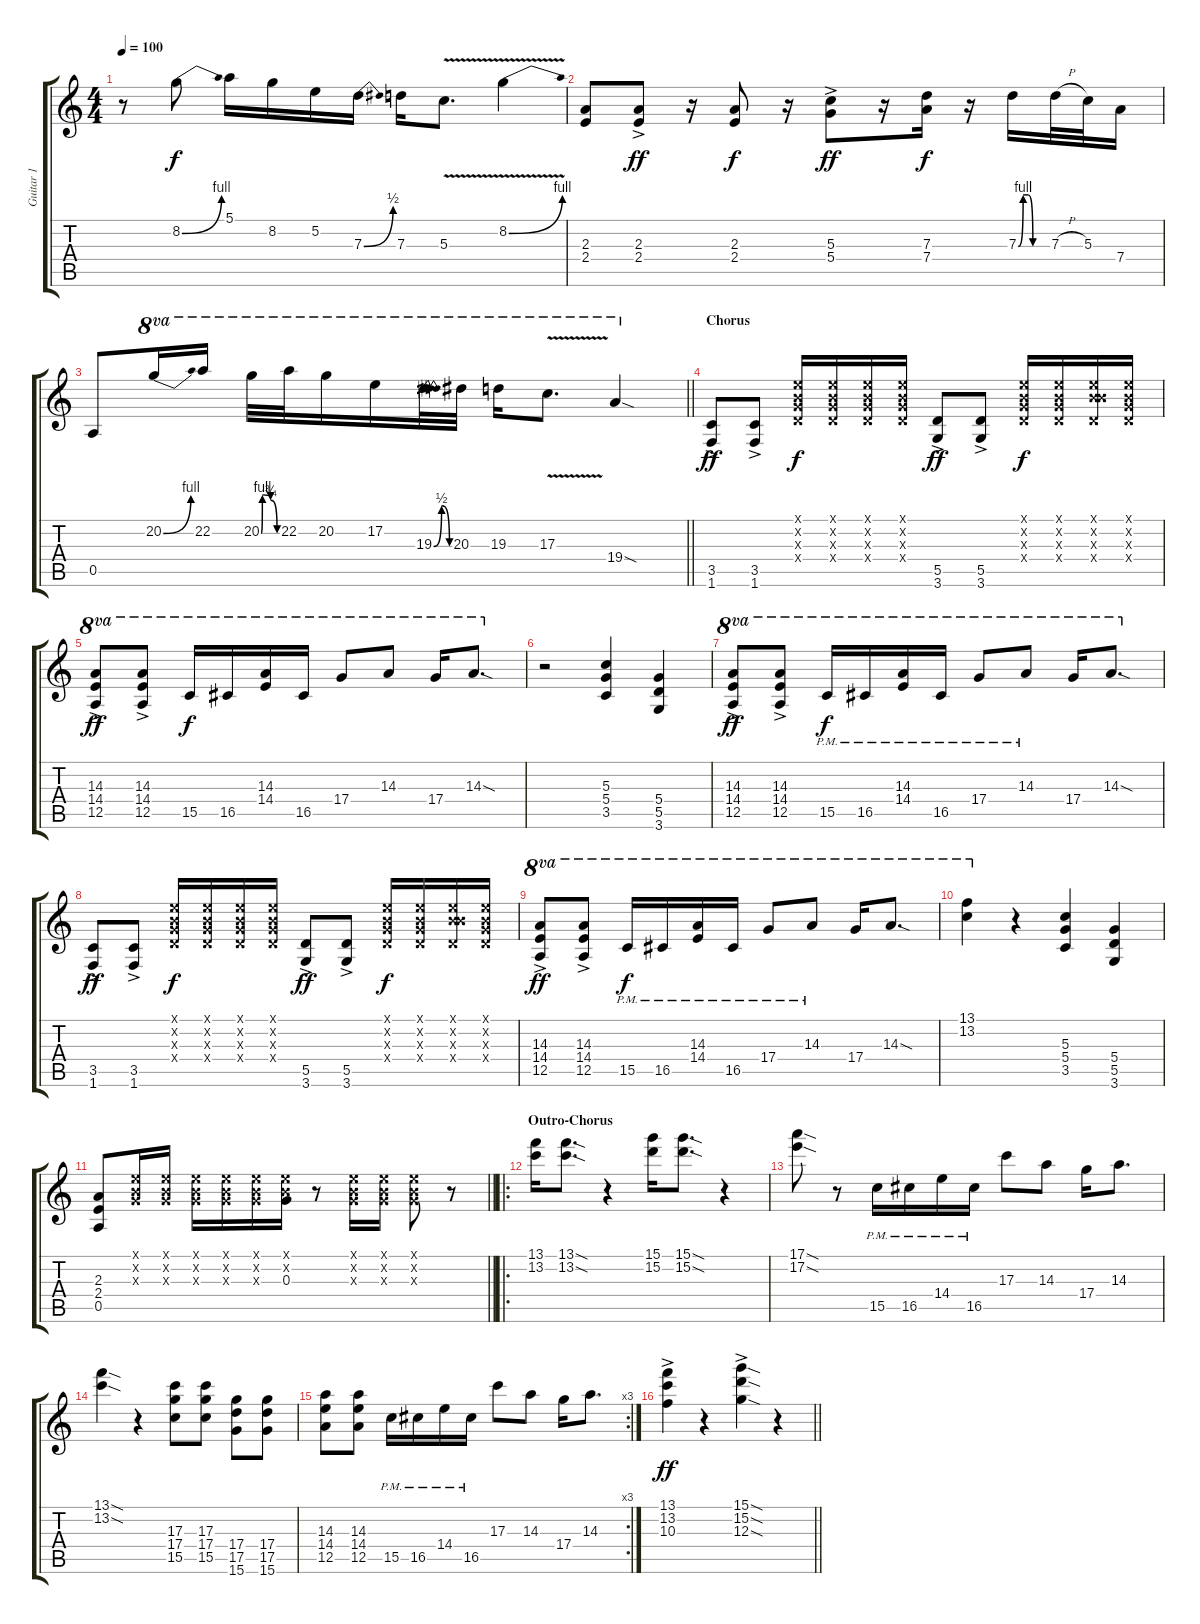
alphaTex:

\track ("Guitar 1" "Guitar 1") {instrument distortionguitar}
\staff {score tabs}
\tuning (E4 B3 G3 D3 A2 E2) {hide}
\ts (4 4)
\tempo 100
\clef g2
\ks c
r.8{dy ff} 8.2{be (bend 0 0 60 4)}.8{dy f} 5.1.16 8.2.16 5.2.16 7.3{be (bend 0 0 60 2)}.16 7.3.16 5.3{v}.8{d} 8.2{be (bend 0 0 60 4) v}.4 |
(2.3 2.4).8 (2.3 2.4{ac}).8{dy ff} r.16 (2.3 2.4).8{dy f} r.16 (5.3 5.4{ac}).8{dy ff} r.16 (7.3 7.4).16{dy f} r.16 7.3{be (custom 0 0 10 4 20 4 30 0 60 0)}.16 7.3{h}.32 5.3.32 7.4.16 |
\barLineRight lightlight
0.5.8 20.2{be (bend 0 0 60 4)}.16{ot 8va} 22.2.16{ot 8va} 20.2{be (custom 0 0 4 4 35 3 60 0)}.32{ot 8va} 22.2.32{ot 8va} 20.2.16{ot 8va} 17.2.16{ot 8va} 19.3{be (bendrelease 0 0 5 2 32 2 60 0)}.32{ot 8va} 20.3.32{ot 8va} 19.3.16{ot 8va} 17.3{v}.8{d ot 8va} 19.4{sod}.4{ot 8va} |
\section ("" "Chorus")
(3.5 1.6{ac}).8{dy ff} (3.5 1.6{ac}).8 (0.1{x} 0.2{x} 0.3{x} 0.4{x}).16{dy f} (0.1{x} 0.2{x} 0.3{x} 0.4{x}).16 (0.1{x} 0.2{x} 0.3{x} 0.4{x}).16 (0.1{x} 0.2{x} 0.3{x} 0.4{x}).16 (5.5{ac} 3.6).8{dy ff} (5.5{ac} 3.6).8 (0.1{x} 0.2{x} 0.3{x} 0.4{x}).16{dy f} (0.1{x} 0.2{x} 0.3{x} 0.4{x}).16 (0.1{x} 0.2{x} 4.3{x} 0.4{x}).16 (0.1{x} 0.2{x} 0.3{x} 0.4{x}).16 |
(14.3{ac} 14.4 12.5).8{ot 8va dy ff} (14.3{ac} 14.4 12.5).8{ot 8va} 15.5.16{ot 8va dy f} 16.5.16{ot 8va} (14.3 14.4).16{ot 8va} 16.5.16{ot 8va} 17.4.8{ot 8va} 14.3.8{ot 8va} 17.4.16{ot 8va} 14.3{sod}.8{d ot 8va} |
r.2 (5.3 5.4 3.5).4 (5.4 5.5 3.6).4 |
(14.3 14.4 12.5{ac}).8{ot 8va dy ff} (14.3 14.4 12.5{ac}).8{ot 8va} 15.5{pm}.16{ot 8va dy f} 16.5{pm}.16{ot 8va} (14.3{pm} 14.4{pm}).16{ot 8va} 16.5{pm}.16{ot 8va} 17.4{pm}.8{ot 8va} 14.3{pm}.8{ot 8va} 17.4.16{ot 8va} 14.3{sod}.8{d ot 8va} |
(3.5 1.6{ac}).8{dy ff} (3.5 1.6{ac}).8 (0.1{x} 0.2{x} 0.3{x} 0.4{x}).16{dy f} (0.1{x} 0.2{x} 0.3{x} 0.4{x}).16 (0.1{x} 0.2{x} 0.3{x} 0.4{x}).16 (0.1{x} 0.2{x} 0.3{x} 0.4{x}).16 (5.5{ac} 3.6).8{dy ff} (5.5{ac} 3.6).8 (0.1{x} 0.2{x} 0.3{x} 0.4{x}).16{dy f} (0.1{x} 0.2{x} 0.3{x} 0.4{x}).16 (0.1{x} 0.2{x} 4.3{x} 0.4{x}).16 (0.1{x} 0.2{x} 0.3{x} 0.4{x}).16 |
(14.3{ac} 14.4 12.5).8{ot 8va dy ff} (14.3 14.4 12.5{ac}).8{ot 8va} 15.5{pm}.16{ot 8va dy f} 16.5{pm}.16{ot 8va} (14.3{pm} 14.4{pm}).16{ot 8va} 16.5{pm}.16{ot 8va} 17.4{pm}.8{ot 8va} 14.3{pm}.8{ot 8va} 17.4.16{ot 8va} 14.3{sod}.8{d ot 8va} |
(13.1 13.2).4{ot 8va} r.4 (5.3 5.4 3.5).4 (5.4 5.5 3.6).4 |
\barLineRight lightlight
(2.3 2.4 0.5).8 (0.1{x} 0.2{x} 0.3{x}).16 (0.1{x} 0.2{x} 0.3{x}).16 (0.1{x} 0.2{x} 0.3{x}).16 (0.1{x} 0.2{x} 0.3{x}).16 (0.1{x} 0.2{x} 0.3{x}).16 (0.1{x} 0.2{x} 0.3).16 r.8 (0.1{x} 0.2{x} 0.3{x}).16 (0.1{x} 0.2{x} 0.3{x}).16 (0.1{x} 0.2{x} 0.3{x}).8 r.8 |
\ro
\section ("" "Outro-Chorus")
(13.1 13.2).16 (13.1{sod} 13.2{sod}).8{d} r.4 (15.1 15.2).16 (15.1{sod} 15.2{sod}).8{d} r.4 |
(17.1{sod} 17.2{sod}).8 r.8 15.5{pm}.16 16.5{pm}.16 14.4{pm}.16 16.5{pm}.16 17.3.8 14.3.8 17.4.16 14.3.8{d} |
(13.1{sod} 13.2{sod}).4 r.4 (17.3 17.4 15.5).8 (17.3 17.4 15.5).8 (17.4 17.5 15.6).8 (17.4 17.5 15.6).8 |
\rc 3
(14.3 14.4 12.5).8 (14.3 14.4 12.5).8 15.5{pm}.16 16.5{pm}.16 14.4{pm}.16 16.5{pm}.16 17.3.8 14.3.8 17.4.16 14.3.8{d} |
\barLineRight lightlight
(13.1{ac} 13.2{ac} 10.3{ac}).4{dy ff} r.4 (15.1{sod ac} 15.2{sod ac} 12.3{sod ac}).4 r.4
